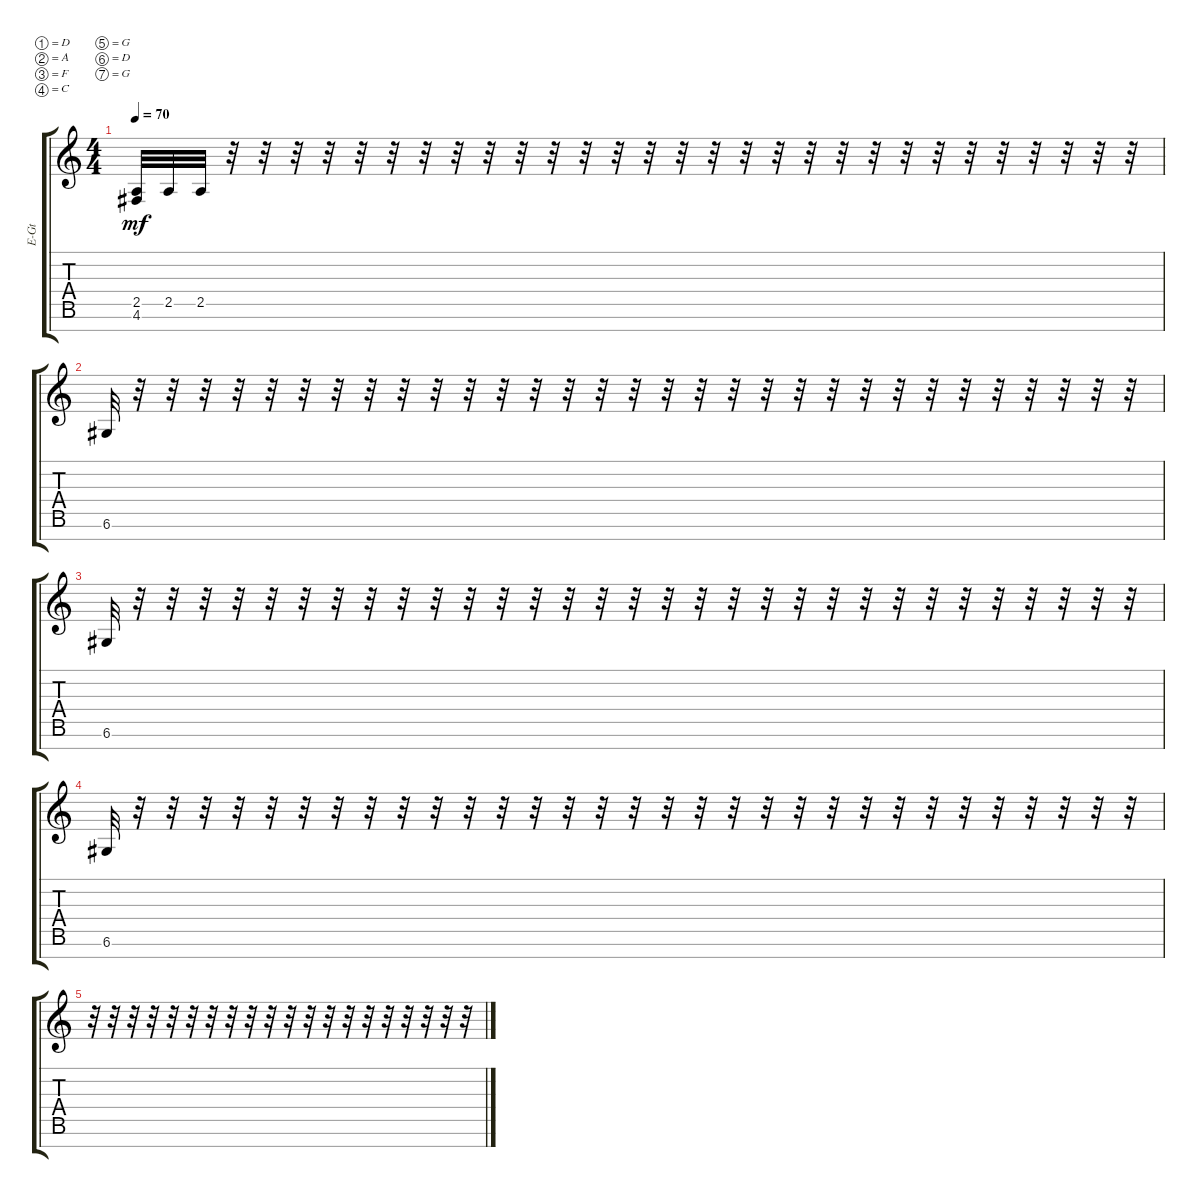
\defaultSystemsLayout 4
\bracketExtendMode groupsimilarinstruments
\otherSystemsTrackNameOrientation horizontal
\track ("Electric Guitar" "E-Gt") {instrument overdrivenguitar}
\staff {score tabs}
\tuning (D4 A3 F3 C3 G2 D2 G1)
\ts (4 4)
\tempo 70
\clef g2
\ks c
(4.6{acc #} 2.5).32{dy mf beam Up} 2.5.32{beam Up} 2.5.32{beam Up} r.32{beam Up} r.32{beam Up} r.32{beam Up} r.32{beam Up} r.32{beam Up} r.32{beam Up} r.32{beam Up} r.32{beam Up} r.32{beam Up} r.32{beam Up} r.32{beam Up} r.32{beam Up} r.32{beam Up} r.32{beam Up} r.32{beam Up} r.32{beam Up} r.32{beam Up} r.32{beam Up} r.32{beam Up} r.32{beam Up} r.32{beam Up} r.32{beam Up} r.32{beam Up} r.32{beam Up} r.32{beam Up} r.32{beam Up} r.32{beam Up} r.32{beam Up} r.32{beam Up} |
6.6{acc #}.32{beam Up} r.32{beam Up} r.32{beam Up} r.32{beam Up} r.32{beam Up} r.32{beam Up} r.32{beam Up} r.32{beam Up} r.32{beam Up} r.32{beam Up} r.32{beam Up} r.32{beam Up} r.32{beam Up} r.32{beam Up} r.32{beam Up} r.32{beam Up} r.32{beam Up} r.32{beam Up} r.32{beam Up} r.32{beam Up} r.32{beam Up} r.32{beam Up} r.32{beam Up} r.32{beam Up} r.32{beam Up} r.32{beam Up} r.32{beam Up} r.32{beam Up} r.32{beam Up} r.32{beam Up} r.32{beam Up} r.32{beam Up} |
6.6{acc #}.32{beam Up} r.32{beam Up} r.32{beam Up} r.32{beam Up} r.32{beam Up} r.32{beam Up} r.32{beam Up} r.32{beam Up} r.32{beam Up} r.32{beam Up} r.32{beam Up} r.32{beam Up} r.32{beam Up} r.32{beam Up} r.32{beam Up} r.32{beam Up} r.32{beam Up} r.32{beam Up} r.32{beam Up} r.32{beam Up} r.32{beam Up} r.32{beam Up} r.32{beam Up} r.32{beam Up} r.32{beam Up} r.32{beam Up} r.32{beam Up} r.32{beam Up} r.32{beam Up} r.32{beam Up} r.32{beam Up} r.32{beam Up} |
6.6{acc #}.32{beam Up} r.32{beam Up} r.32{beam Up} r.32{beam Up} r.32{beam Up} r.32{beam Up} r.32{beam Up} r.32{beam Up} r.32{beam Up} r.32{beam Up} r.32{beam Up} r.32{beam Up} r.32{beam Up} r.32{beam Up} r.32{beam Up} r.32{beam Up} r.32{beam Up} r.32{beam Up} r.32{beam Up} r.32{beam Up} r.32{beam Up} r.32{beam Up} r.32{beam Up} r.32{beam Up} r.32{beam Up} r.32{beam Up} r.32{beam Up} r.32{beam Up} r.32{beam Up} r.32{beam Up} r.32{beam Up} r.32{beam Up} |
r.32{beam Down} r.32{beam Down} r.32{beam Down} r.32{beam Down} r.32{beam Down} r.32{beam Down} r.32{beam Down} r.32{beam Down} r.32{beam Down} r.32{beam Down} r.32{beam Down} r.32{beam Down} r.32{beam Down} r.32{beam Down} r.32{beam Down} r.32{beam Down} r.32{beam Down} r.32{beam Down} r.32{beam Down} r.32{beam Down}
